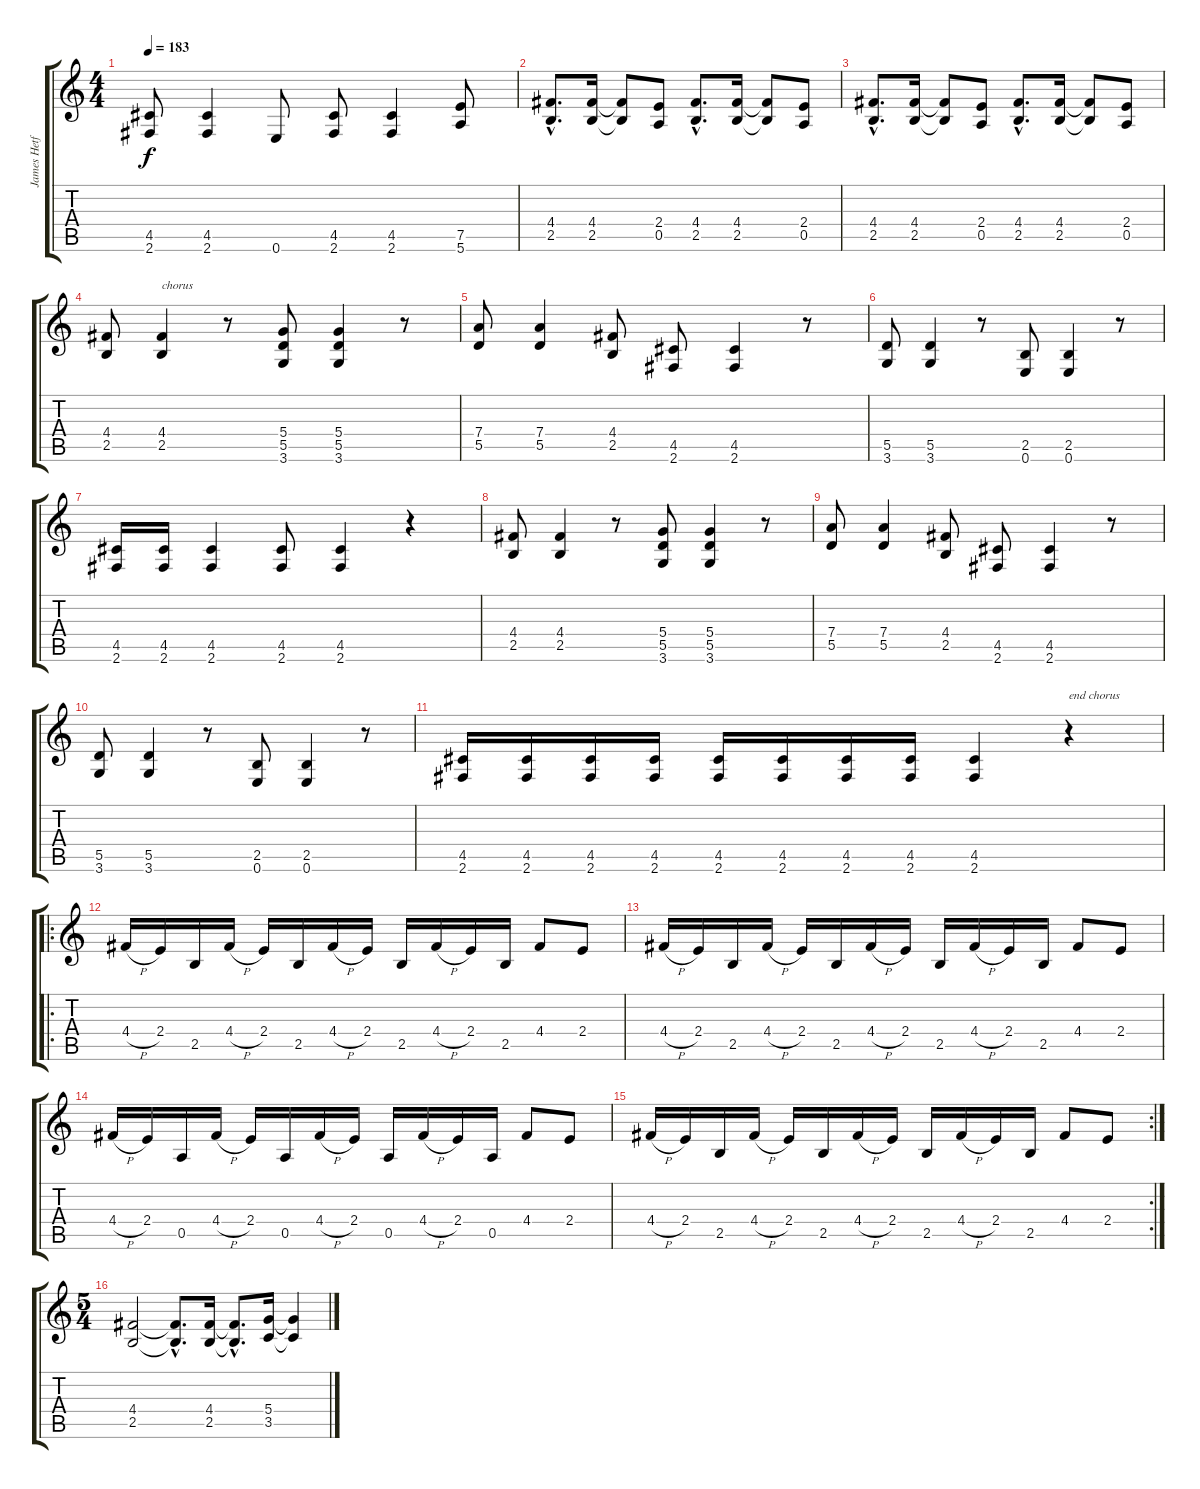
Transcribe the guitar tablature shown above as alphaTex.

\track ("James Hetfield" "James Hetf") {instrument distortionguitar}
\staff {score tabs}
\tuning (E4 B3 G3 D3 A2 E2) {hide}
\ts (4 4)
\tempo 183
\clef g2
\ks c
(4.5 2.6).8{dy f} (4.5 2.6).4 0.6.8 (4.5 2.6).8 (4.5 2.6).4 (7.5 5.6).8 |
(4.4{hac} 2.5{hac}).8{d} (4.4 2.5).16 (4.4{t} 2.5{t}).8 (2.4 0.5).8 (4.4{hac} 2.5{hac}).8{d} (4.4 2.5).16 (4.4{t} 2.5{t}).8 (2.4 0.5).8 |
(4.4{hac} 2.5{hac}).8{d} (4.4 2.5).16 (4.4{t} 2.5{t}).8 (2.4 0.5).8 (4.4{hac} 2.5{hac}).8{d} (4.4 2.5).16 (4.4{t} 2.5{t}).8 (2.4 0.5).8 |
(4.4 2.5).8 (4.4 2.5).4{txt "chorus"} r.8 (5.4 5.5 3.6).8 (5.4 5.5 3.6).4 r.8 |
(7.4 5.5).8 (7.4 5.5).4 (4.4 2.5).8 (4.5 2.6).8 (4.5 2.6).4 r.8 |
(5.5 3.6).8 (5.5 3.6).4 r.8 (2.5 0.6).8 (2.5 0.6).4 r.8 |
(4.5 2.6).16 (4.5 2.6).16 (4.5 2.6).4 (4.5 2.6).8 (4.5 2.6).4 r.4 |
(4.4 2.5).8 (4.4 2.5).4 r.8 (5.4 5.5 3.6).8 (5.4 5.5 3.6).4 r.8 |
(7.4 5.5).8 (7.4 5.5).4 (4.4 2.5).8 (4.5 2.6).8 (4.5 2.6).4 r.8 |
(5.5 3.6).8 (5.5 3.6).4 r.8 (2.5 0.6).8 (2.5 0.6).4 r.8 |
(4.5 2.6).16 (4.5 2.6).16 (4.5 2.6).16 (4.5 2.6).16 (4.5 2.6).16 (4.5 2.6).16 (4.5 2.6).16 (4.5 2.6).16 (4.5 2.6).4 r.4{txt "end chorus"} |
\ro
4.4{h}.16 2.4.16 2.5.16 4.4{h}.16 2.4.16 2.5.16 4.4{h}.16 2.4.16 2.5.16 4.4{h}.16 2.4.16 2.5.16 4.4.8 2.4.8 |
4.4{h}.16 2.4.16 2.5.16 4.4{h}.16 2.4.16 2.5.16 4.4{h}.16 2.4.16 2.5.16 4.4{h}.16 2.4.16 2.5.16 4.4.8 2.4.8 |
4.4{h}.16 2.4.16 0.5.16 4.4{h}.16 2.4.16 0.5.16 4.4{h}.16 2.4.16 0.5.16 4.4{h}.16 2.4.16 0.5.16 4.4.8 2.4.8 |
\rc 2
4.4{h}.16 2.4.16 2.5.16 4.4{h}.16 2.4.16 2.5.16 4.4{h}.16 2.4.16 2.5.16 4.4{h}.16 2.4.16 2.5.16 4.4.8 2.4.8 |
\ts (5 4)
(4.4 2.5).2 (4.4{hac t} 2.5{hac t}).8{d} (4.4 2.5).16 (4.4{hac t} 2.5{hac t}).8{d} (5.4 3.5).16 (5.4{t} 3.5{t}).4
